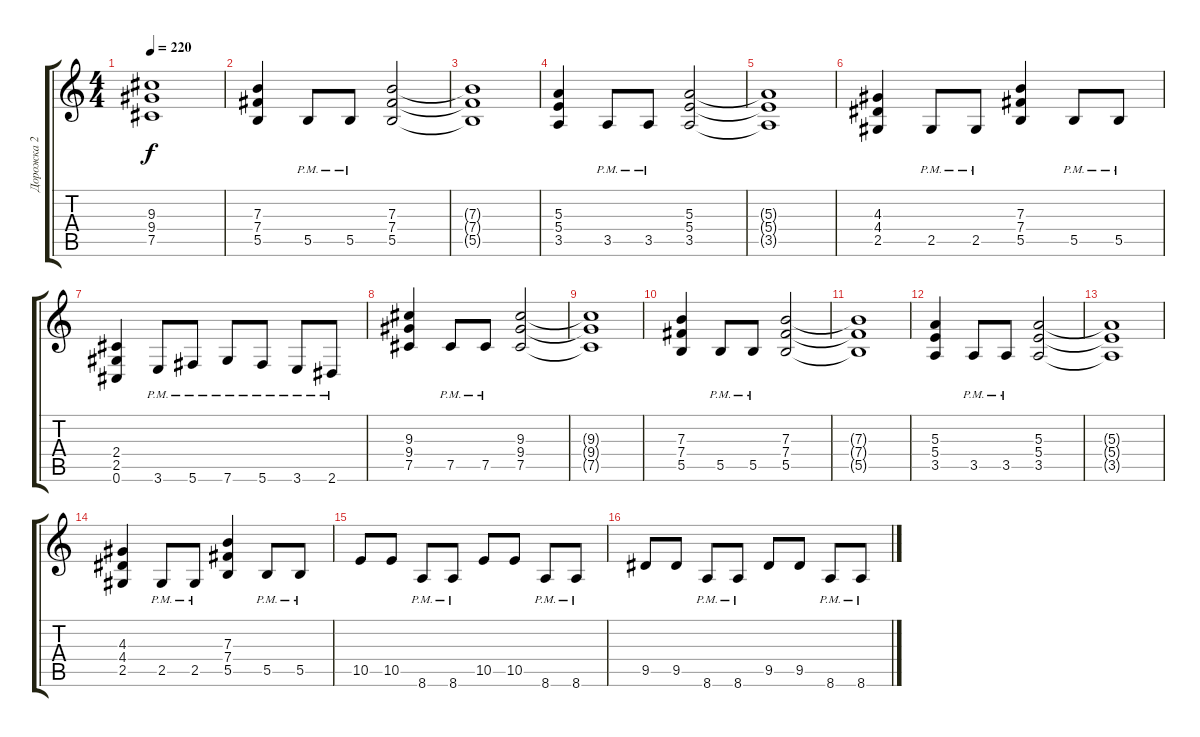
\track ("Дорожка 2" "Дорожка 2") {instrument overdrivenguitar}
\staff {score tabs}
\tuning (Db4 Ab3 E3 B2 Gb2 Db2) {hide}
\ts (4 4)
\tempo 220
\clef g2
\ks c
(9.3{t} 9.4{t} 7.5{t}).1{dy f} |
(7.3 7.4 5.5).4 5.5{pm}.8 5.5{pm}.8 (7.3 7.4 5.5).2 |
(7.3{t} 7.4{t} 5.5{t}).1 |
(5.3 5.4 3.5).4 3.5{pm}.8 3.5{pm}.8 (5.3 5.4 3.5).2 |
(5.3{t} 5.4{t} 3.5{t}).1 |
(4.3 4.4 2.5).4 2.5{pm}.8 2.5{pm}.8 (7.3 7.4 5.5).4 5.5{pm}.8 5.5{pm}.8 |
(2.4 2.5 0.6).4 3.6{pm}.8 5.6{pm}.8 7.6{pm}.8 5.6{pm}.8 3.6{pm}.8 2.6{pm}.8 |
(9.3 9.4 7.5).4 7.5{pm}.8 7.5{pm}.8 (9.3 9.4 7.5).2 |
(9.3{t} 9.4{t} 7.5{t}).1 |
(7.3 7.4 5.5).4 5.5{pm}.8 5.5{pm}.8 (7.3 7.4 5.5).2 |
(7.3{t} 7.4{t} 5.5{t}).1 |
(5.3 5.4 3.5).4 3.5{pm}.8 3.5{pm}.8 (5.3 5.4 3.5).2 |
(5.3{t} 5.4{t} 3.5{t}).1 |
(4.3 4.4 2.5).4 2.5{pm}.8 2.5{pm}.8 (7.3 7.4 5.5).4 5.5{pm}.8 5.5{pm}.8 |
10.5.8 10.5.8 8.6{pm}.8 8.6{pm}.8 10.5.8 10.5.8 8.6{pm}.8 8.6{pm}.8 |
9.5.8 9.5.8 8.6{pm}.8 8.6{pm}.8 9.5.8 9.5.8 8.6{pm}.8 8.6{pm}.8
